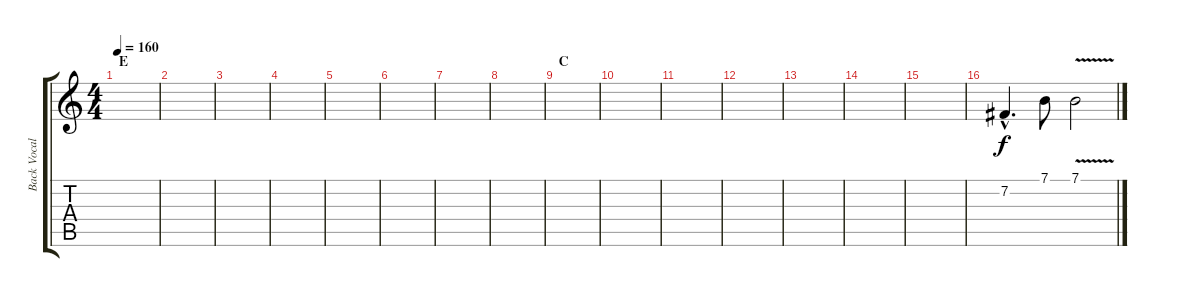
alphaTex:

\track ("Back Vocals" "Back Vocal") {instrument lead6voice}
\staff {score tabs}
\tuning (E4 B3 G3 D3 A2 D2) {hide}
\ts (4 4)
\section ("" "E")
\tempo 160
\clef g2
\ks c
|
|
|
|
|
|
|
|
\section ("" "C")
|
|
|
|
|
|
|
7.2{hac}.4{d} 7.1.8 7.1{v}.2
